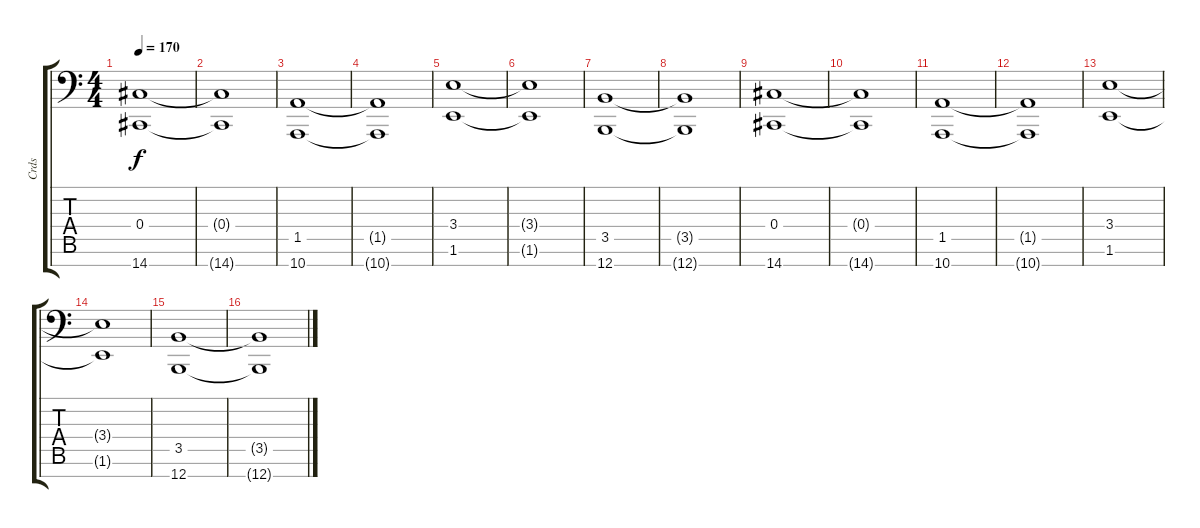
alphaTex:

\track ("Crds" "Crds") {instrument stringensemble2}
\staff {score tabs}
\tuning (Eb4 Bb3 Gb3 Db3 Ab2 Eb2 B0) {hide}
\ts (4 4)
\tempo 170
\clef f4
\ks c
(0.4 14.7).1{dy f} |
(0.4{t} 14.7{t}).1 |
(1.5 10.7).1 |
(1.5{t} 10.7{t}).1 |
(3.4 1.6).1 |
(3.4{t} 1.6{t}).1 |
(3.5 12.7).1 |
(3.5{t} 12.7{t}).1 |
(0.4 14.7).1 |
(0.4{t} 14.7{t}).1 |
(1.5 10.7).1 |
(1.5{t} 10.7{t}).1 |
(3.4 1.6).1 |
(3.4{t} 1.6{t}).1 |
(3.5 12.7).1 |
(3.5{t} 12.7{t}).1
